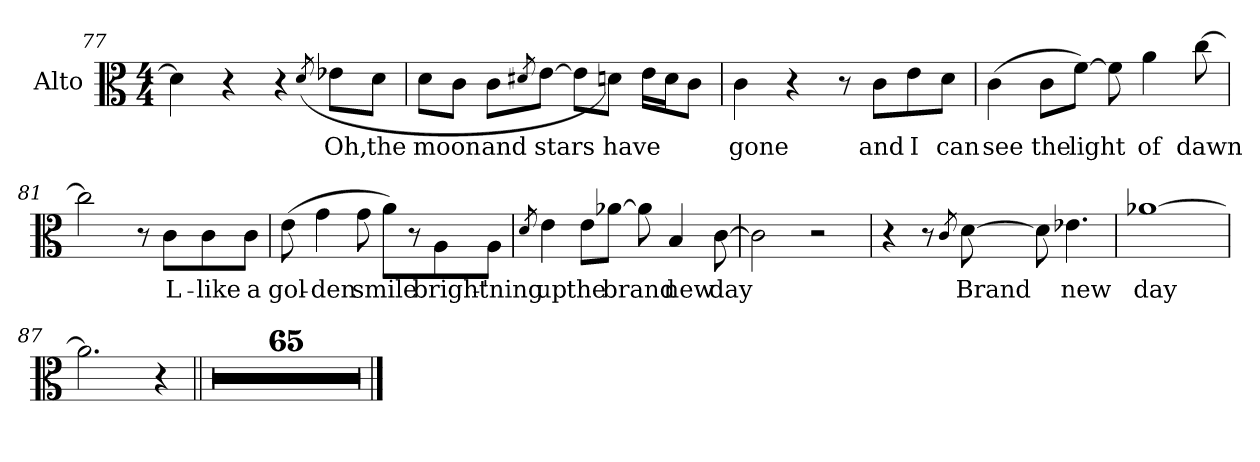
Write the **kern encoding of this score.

**kern	**text
*part1	*part1
*staff1	*staff1
*I"Alto	*
*I'A	*
*clefC3	*
*k[]	*
*C:	*
*M4/4	*
=77	=77
4d\]	.
!	!LO:LY:b
4r	.
4r	.
(<8qd/	.
!	!LO:LY:b
8e-X\L	Oh,
!	!LO:LY:b
8d\J	the
!!LO:LB:g=z
=78	=78
!	!LO:LY:b
8d\L	moon
8c\J	.
!	!LO:LY:b
8c\L	and
8qd#X/	.
!	!LO:LY:b
[8e\J	stars
8e\L]	.
!	!LO:LY:b
8dn\J)	have
16e\LL	.
16d\J	.
8c\J	.
=79	=79
!	!LO:LY:b
4c\	gone
!	!LO:LY:b
4r	,
8r	.
!	!LO:LY:b
8c\L	and
!	!LO:LY:b
8e\	I
!	!LO:LY:b
8d\J	can
=80	=80
!	!LO:LY:b
(>4c\	see
!	!LO:LY:b
8c\L	the
!	!LO:LY:b
[8f\J)	light
8f\]	.
!	!LO:LY:b
4a\	of
!	!LO:LY:b
[8cc\	dawn
=81	=81
2cc\]	.
!	!LO:LY:b
8r	\!
!	!LO:LY:b
8c\L	L-
!	!LO:LY:b
8c\	-like
!	!LO:LY:b
8c\J	a
!!LO:LB:g=z
=82	=82
!	!LO:LY:b
(>8e\	gol-
!	!LO:LY:b
4g\	-den
!	!LO:LY:b
8g\	smile
8a\L)	.
!	!LO:LY:b
8r	,
!	!LO:LY:b
8A\	bright-
!	!LO:LY:b
8A\J	-'ning
=83	=83
8qd/	.
!	!LO:LY:b
4e\	up
!	!LO:LY:b
8e\L	the
!	!LO:LY:b
[8a-X\J	brand
8a-\]	.
!	!LO:LY:b
4B/	new
!	!LO:LY:b
[8c\	day
=84	=84
2c\]	.
2r	.
!!LO:PB:g=z
=85	=85
4r	.
8r	.
8qc/	.
!	!LO:LY:b
[8d\	Brand
8d\]	.
!	!LO:LY:b
4.e-X\	new
=86	=86
!	!LO:LY:b
[1a-X	day
=87	=87
2.a-\]	.
!	!LO:LY:b
4r	\!
!!LO:LB:g=z
=88||	=88||
1r	.
=89	=89
1r	.
=90	=90
1r	.
=91	=91
1r	.
=92	=92
1r	.
=93	=93
1r	.
=94	=94
1r	.
=95	=95
1r	.
!!LO:LB:g=z
=96	=96
1r	.
=97	=97
1r	.
=98	=98
1r	.
=99	=99
1r	.
=100	=100
1r	.
=101	=101
1r	.
=102	=102
1r	.
=103	=103
1r	.
!!LO:LB:g=z
=104	=104
1r	.
=105	=105
1r	.
=106	=106
1r	.
=107	=107
1r	.
=108	=108
1r	.
=109	=109
1r	.
=110	=110
1r	.
=111	=111
1r	.
!!LO:LB:g=z
=112	=112
1r	.
=113	=113
1r	.
=114	=114
1r	.
=115	=115
1r	.
=116	=116
1r	.
=117	=117
1r	.
=118	=118
1r	.
=119	=119
1r	.
!!LO:LB:g=z
=120	=120
1r	.
=121	=121
1r	.
=122	=122
1r	.
=123	=123
1r	.
=124	=124
1r	.
=125	=125
1r	.
=126	=126
1r	.
=127	=127
1r	.
!!LO:LB:g=z
=128	=128
1r	.
=129	=129
1r	.
=130	=130
1r	.
=131	=131
1r	.
=132	=132
1r	.
=133	=133
1r	.
=134	=134
1r	.
=135	=135
1r	.
!!LO:LB:g=z
=136	=136
1r	.
=137	=137
1r	.
=138	=138
1r	.
=139	=139
1r	.
=140	=140
1r	.
=141	=141
1r	.
=142	=142
1r	.
=143	=143
1r	.
!!LO:LB:g=z
=144	=144
1r	.
=145	=145
1r	.
=146	=146
1r	.
=147	=147
1r	.
=148	=148
1r	.
=149	=149
1r	.
=150	=150
1r	.
=151	=151
1r	.
=152	=152
1r	.
==	==
*-	*-
